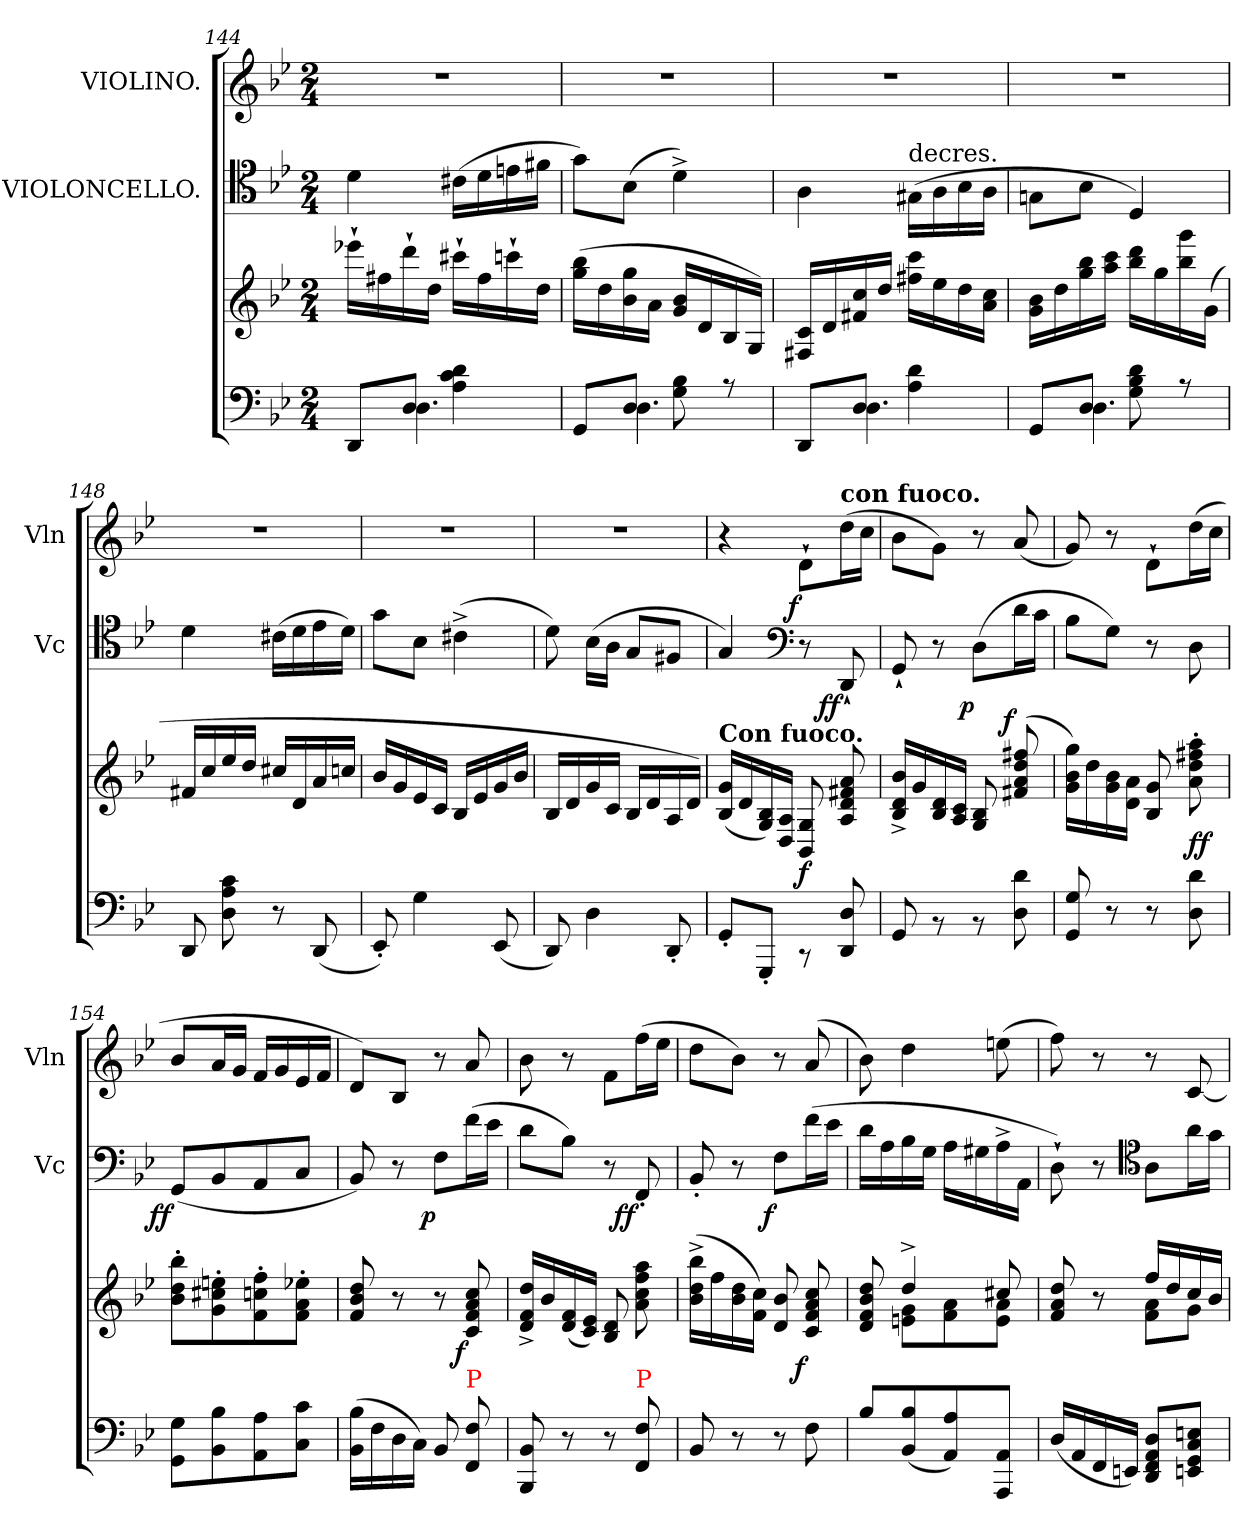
**kern	**kern	**dynam	**kern	**dynam	**kern	**dynam
*part3	*part3	*part3	*part2	*part2	*part1	*part1
*staff4	*staff3	*staff3/4	*staff2	*staff2	*staff1	*staff1
*	*	*	*I"VIOLONCELLO.	*	*I"VIOLINO.	*
*	*	*	*I'Vc	*	*I'Vln	*
*clefF4	*clefG2	*	*clefC4	*	*clefG2	*
*k[b-e-]	*k[b-e-]	*	*k[b-e-]	*	*k[b-e-]	*
*g:	*g:	*	*g:	*	*g:	*
*M2/4	*M2/4	*	*M2/4	*	*M2/4	*
=144	=144	=144	=144	=144	=144	=144
*^	*	*	*	*	*	*
8DDL	8ryy	16eee-X`>LL	.	4d	.	2rdd	.
.	.	16ff#X	.	.	.	.	.
8DJ	4.D	16ddd`>	.	.	.	.	.
.	.	16ddJJ	.	.	.	.	.
4d\ 4c\ 4A\	.	16ccc#X`>LL	.	(>16c#XLL	.	.	.
.	.	16ff#	.	16d	.	.	.
.	.	16cccn`>	.	16en	.	.	.
.	.	16ddJJ	.	16f#XJJ	.	.	.
=145	=145	=145	=145	=145	=145	=145	=145
8GGL	8ryy	(>16bb- 16ggLL	.	8gL)	.	2rdd	.
.	.	16dd	.	.	.	.	.
8DJ	4.D	16gg 16b-	.	(>8B-J	.	.	.
.	.	16aJJ	.	.	.	.	.
8B-\ 8G\	.	16b- 16gLL	.	4d^<)	.	.	.
.	.	16d	.	.	.	.	.
8r	.	16B-	.	.	.	.	.
.	.	16G/JJ)	.	.	.	.	.
=146	=146	=146	=146	=146	=146	=146	=146
8DDL	8ryy	16c/ 16F#X/LL	.	4A	.	2rdd	.
.	.	16d	.	.	.	.	.
8DJ	4.D	16cc 16f#X	.	.	.	.	.
.	.	16ddJJ	.	.	.	.	.
!	!	!	!	!LO:TX:t=decres.	!	!	!
4d\ 4A\	.	16ccc 16ff#XLL	.	(>16G#XLL	.	.	.
.	.	16ee-	.	16A	.	.	.
.	.	16dd	.	16B-	.	.	.
.	.	16cc 16aJJ	.	16AJJ	.	.	.
=147	=147	=147	=147	=147	=147	=147	=147
8GGL	8ryy	16b- 16gLL	.	8GnL	.	2rdd	.
.	.	16dd	.	.	.	.	.
8DJ	4.D	16bb- 16gg	.	8B-J	.	.	.
.	.	16ccc 16aaJJ	.	.	.	.	.
8d\ 8B-\ 8G\	.	16ddd 16bb-LL	.	4D)	.	.	.
.	.	16gg	.	.	.	.	.
8r	.	16ggg 16bb-	.	.	.	.	.
.	.	(<16gJJ	.	.	.	.	.
*v	*v	*	*	*	*	*	*
=148	=148	=148	=148	=148	=148	=148
8DD/	16f#X/LL	.	4d	.	2rdd	.
.	16cc	.	.	.	.	.
8c\ 8A\ 8D\	16ee-	.	.	.	.	.
.	16ddJJ	.	.	.	.	.
8r	16cc#XLL	.	(>16c#XLL	.	.	.
.	16d	.	16d	.	.	.
(<8DD	16a	.	16e-	.	.	.
.	16ccnJJ	.	16dJJ)	.	.	.
=149	=149	=149	=149	=149	=149	=149
8EE-'<)	16b-LL	.	8gL	.	2rdd	.
.	16g	.	.	.	.	.
4G	16e-	.	8B-J	.	.	.
.	16cJJ	.	.	.	.	.
.	16B-LL	.	(>4c#X^<	.	.	.
.	16e-	.	.	.	.	.
(<8EE-	16g	.	.	.	.	.
.	16b-JJ	.	.	.	.	.
=150	=150	=150	=150	=150	=150	=150
8DD)	16B-LL	.	8d)	.	2rdd	.
.	16d	.	.	.	.	.
4D	16g	.	(>16B-LL	.	.	.
.	16cJJ	.	16AJJ	.	.	.
.	16B-LL	.	8GL	.	.	.
.	16d	.	.	.	.	.
8DD'<	16A	.	8F#XJ	.	.	.
.	16dJJ)	.	.	.	.	.
=151	=151	=151	=151	=151	=151	=151
!	!LO:TX:a:B:t=Con fuoco.	!	!	!	!	!
8GG'</L	(<16g 16B-LL	.	4G)	.	4r	.
.	16d	.	.	.	.	.
8GGG'</J	16B-/ 16G/)	.	.	.	.	.
.	16A/ 16D/JJ	.	.	.	.	.
*	*	*	*clefF4	*	*	*
!	!	!	!	!	!	!LO:DY:rj
8rCC	8G/ 8BB-/	f	8r	.	8d`>\L	f
!	!	!	!	!	!LO:TX:a:B:t=con fuoco.	!
!	!	!	!	!LO:DY:rj	!	!
8D 8DD	8a/ 8f#X/ 8d/ 8A/	.	8DD`<	ff	(>16ddL	.
.	.	.	.	.	16ccJJ	.
=152	=152	=152	=152	=152	=152	=152
8GG	16b-^< 16d^< 16B-^<LL	.	8GG`<	.	8b-\L	.
.	16g	.	.	.	.	.
8rBB	16d 16B-	.	8r	.	8gJ)	.
.	16c 16AJJ	.	.	.	.	.
!	!	!	!	!LO:DY:rj	!	!
8rBB	8B-/ 8G/	.	(>8DL	p	8r	.
!	!	!LO:DY:a:rj	!	!	!	!
8d\ 8D\	(>8ff#X/ 8dd/ 8a/ 8f#X/	f	16dL	.	(<8a	.
.	.	.	16cJJ	.	.	.
=153	=153	=153	=153	=153	=153	=153
8G/ 8GG/	16gg\ 16b-\ 16g\LL)	.	8B-L	.	8g)	.
.	16dd	.	.	.	.	.
8r	16b- 16g	.	8GJ)	.	8r	.
.	16a 16dJJ	.	.	.	.	.
8r	8g/ 8B-/	.	8r	.	8d`>\L	.
8d\ 8D\	8aa'> 8ff#X'> 8dd'> 8a'>	ff	8D\	.	(>16ddL	.
.	.	.	.	.	16ccJJ	.
=154	=154	=154	=154	=154	=154	=154
!	!	!	!	!LO:DY:rj	!	!
8G 8GGL	8bb-'> 8dd'> 8b-'>L	.	(<8GGL	ff	8b-L	.
8B- 8BB-	8een'> 8cc#X'> 8g'>	.	8BB-	.	16aL	.
.	.	.	.	.	16gJJ	.
8A 8AA	8ff'> 8ccn'> 8f'>	.	8AA	.	16fLL	.
.	.	.	.	.	16g	.
8c 8CJ	8ee-X'> 8a'> 8f'>J	.	8CJ	.	16e-	.
.	.	.	.	.	16fJJ	.
=155	=155	=155	=155	=155	=155	=155
(>16B- 16BB-LL	8dd/ 8b-/ 8f/	.	8BB-)	.	8dL)	.
16F	.	.	.	.	.	.
16D	8r	.	8r	.	8B-J	.
16CJJ)	.	.	.	.	.	.
!	!	!	!	!LO:DY:rj	!	!
8BB-/	8r	.	8FL	p	8r	.
!LO:TX:a:color=red:t=P	!	!	!	!	!	!
!	!	!LO:DY:rj	!	!	!	!
8F/ 8FF/	8cc/ 8a/ 8f/ 8c/	f	(>16fL	.	8a	.
.	.	.	16e-JJ	.	.	.
=156	=156	=156	=156	=156	=156	=156
8BB-/ 8BBB-/	16dd^< 16f^< 16d^<LL	.	8dL	.	8b-	.
.	16b-	.	.	.	.	.
8r	(<16f 16d	.	8B-J)	.	8r	.
.	16e- 16cJJ)	.	.	.	.	.
8r	8d 8B-	.	8r	.	8f\L	.
!LO:TX:a:color=red:t=P	!	!	!	!	!	!
!	!	!	!	!LO:DY:rj	!	!
8F/ 8FF/	8aa\ 8ff\ 8cc\ 8a\	.	8FF'<	ff	(>16ffL	.
.	.	.	.	.	16ee-JJ	.
=157	=157	=157	=157	=157	=157	=157
8BB-/	(>16bb-^< 16dd^< 16b-^<LL	.	8BB-'<	.	8ddL	.
.	16ff	.	.	.	.	.
8r	16dd 16b-	.	8r	.	8b-J)	.
.	16cc 16fJJ)	.	.	.	.	.
!	!	!	!	!LO:DY:rj	!	!
8r	8b- 8d	.	8FL	f	8r	.
!	!	!LO:DY:rj	!	!	!	!
8F\	8cc/ 8a/ 8f/ 8c/	f	(>16fL	.	(>8a	.
.	.	.	16e-JJ	.	.	.
=158	=158	=158	=158	=158	=158	=158
*	*^	*	*	*	*	*
8B-L	8dd 8b- 8f 8d	8ryy	.	16dLL	.	8b-)	.
.	.	.	.	16A	.	.	.
(>8B- 8BB-	4dd^>	8g 8enL	.	16B-	.	4dd	.
.	.	.	.	16GJJ	.	.	.
8A 8AA)	.	8a 8f	.	16ALL	.	.	.
.	.	.	.	16G#X	.	.	.
8AA 8AAAJ	8cc#X	8a 8eJ	.	16A^<	.	(>8een	.
.	.	.	.	16AAJJ	.	.	.
=159	=159	=159	=159	=159	=159	=159	=159
(<16DLL	8dd 8a 8f	4ryy	.	8D`>)	.	8ff)	.
16AA	.	.	.	.	.	.	.
16FF	8r	.	.	8r	.	8r	.
16EEnJJ)	.	.	.	.	.	.	.
*	*	*	*	*clefC4	*	*	*
8D 8AA 8FF 8DDL	16ffLL	8a 8fL	.	8AL	.	8r	.
.	16dd	.	.	.	.	.	.
8En 8C 8GG 8EEnJ	16cc	8gJ	.	16aL	.	[8c/	.
.	16b-JJ	.	.	16gJJ	.	.	.
*	*v	*v	*	*	*	*	*
=	=	=	=	=	=	=
*-	*-	*-	*-	*-	*-	*-
